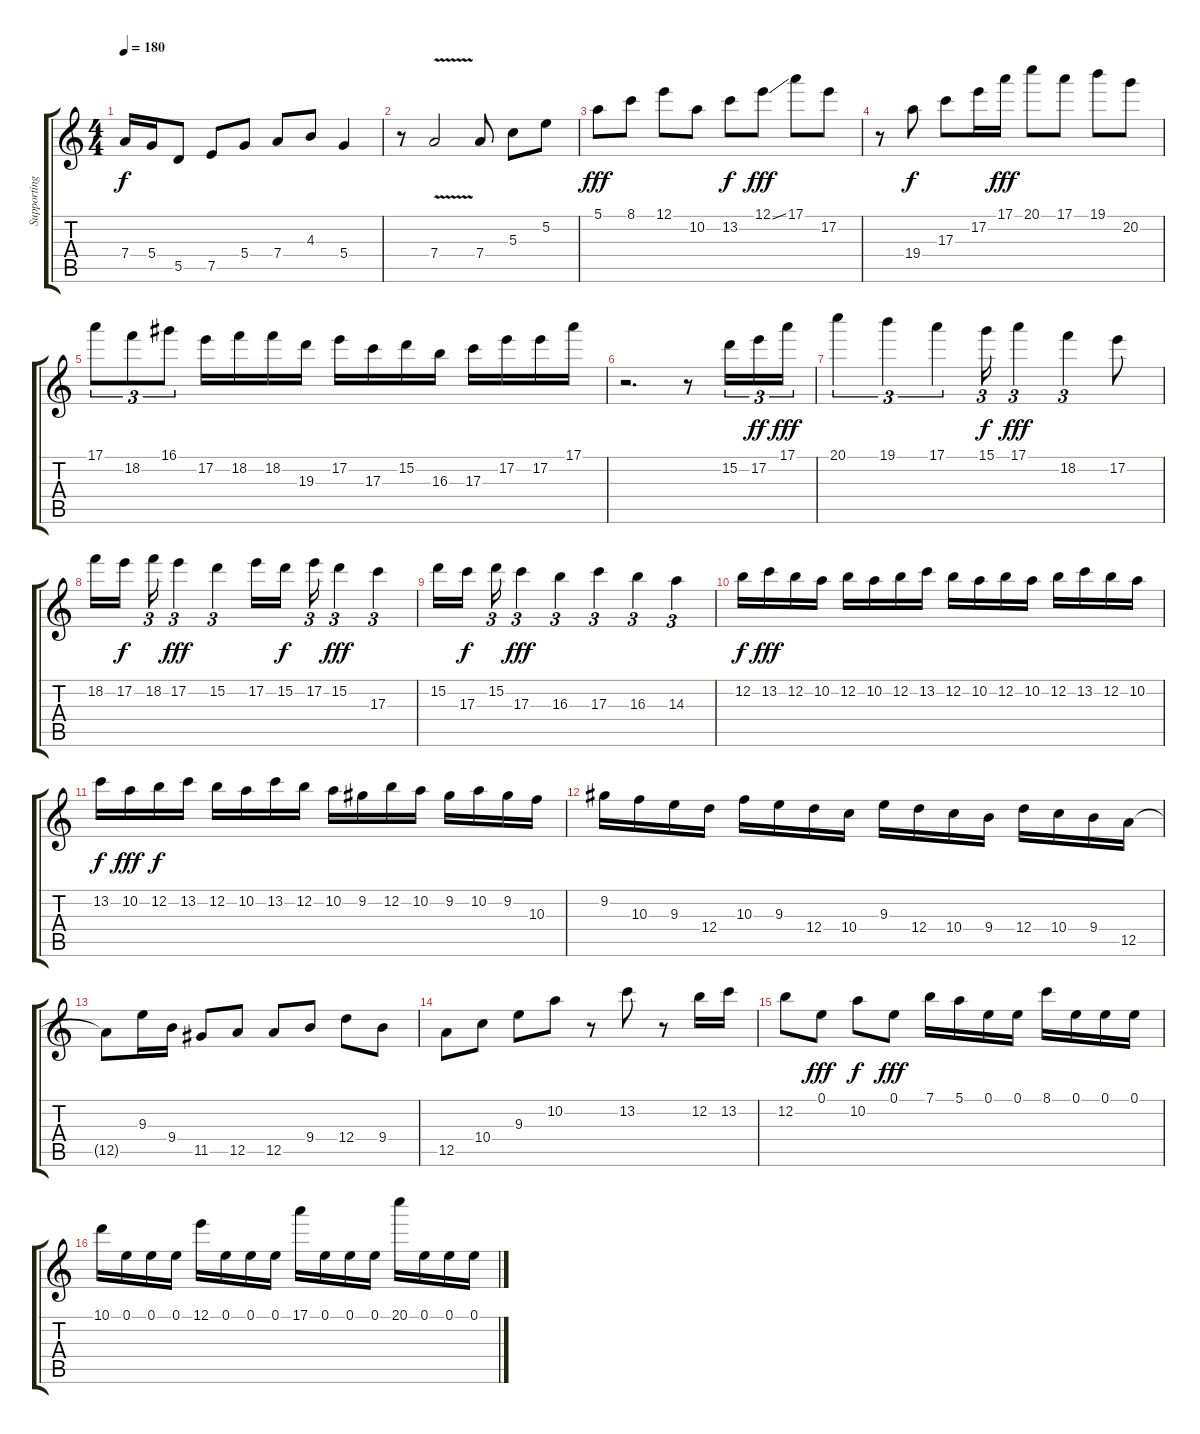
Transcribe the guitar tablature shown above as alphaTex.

\track ("Supporting Track" "Supporting") {instrument acousticguitarsteel}
\staff {score tabs}
\tuning (E4 B3 G3 D3 A2 E2) {hide}
\ts (4 4)
\tempo 180
\clef g2
\ks c
7.4.16{dy f} 5.4.16 5.5.8 7.5.8 5.4.8 7.4.8 4.3.8 5.4.4 |
r.8 7.4{v}.2 7.4.8 5.3.8 5.2.8 |
5.1.8{dy fff} 8.1.8 12.1.8 10.2.8 13.2.8{dy f} 12.1{ss}.8{dy fff} 17.1.8 17.2.8 |
r.8 19.4.8{dy f} 17.3.8 17.2.16 17.1.16{dy fff} 20.1.8 17.1.8 19.1.8 20.2.8 |
17.1.8{tu (3 2)} 18.2.8{tu (3 2)} 16.1.8{tu (3 2)} 17.2.16 18.2.16 18.2.16 19.3.16 17.2.16 17.3.16 15.2.16 16.3.16 17.3.16 17.2.16 17.2.16 17.1.16 |
r.2{d} r.8 15.2.16{tu (3 2)} 17.2.16{tu (3 2) dy ff} 17.1.16{tu (3 2) dy fff} |
20.1.4{tu (3 2)} 19.1.4{tu (3 2)} 17.1.4{tu (3 2)} 15.1.16{tu (3 2) dy f} 17.1.4{tu (3 2) dy fff} 18.2.4{tu (3 2)} 17.2.8 |
18.2.16 17.2.16{dy f beam splitsecondary} 18.2.16{tu (3 2)} 17.2.4{tu (3 2) dy fff} 15.2.4{tu (3 2)} 17.2.16 15.2.16{dy f beam splitsecondary} 17.2.16{tu (3 2)} 15.2.4{tu (3 2) dy fff} 17.3.4{tu (3 2)} |
15.2.16 17.3.16{dy f beam splitsecondary} 15.2.16{tu (3 2)} 17.3.4{tu (3 2) dy fff} 16.3.4{tu (3 2)} 17.3.4{tu (3 2)} 16.3.4{tu (3 2)} 14.3.4{tu (3 2)} |
12.2.16{dy f} 13.2.16{dy fff} 12.2.16 10.2.16 12.2.16 10.2.16 12.2.16 13.2.16 12.2.16 10.2.16 12.2.16 10.2.16 12.2.16 13.2.16 12.2.16 10.2.16 |
13.2.16{dy f} 10.2.16{dy fff} 12.2.16{dy f} 13.2.16 12.2.16 10.2.16 13.2.16 12.2.16 10.2.16 9.2.16 12.2.16 10.2.16 9.2.16 10.2.16 9.2.16 10.3.16 |
9.2.16 10.3.16 9.3.16 12.4.16 10.3.16 9.3.16 12.4.16 10.4.16 9.3.16 12.4.16 10.4.16 9.4.16 12.4.16 10.4.16 9.4.16 12.5.16 |
12.5{t}.8 9.3.16 9.4.16 11.5.8 12.5.8 12.5.8 9.4.8 12.4.8 9.4.8 |
12.5.8 10.4.8 9.3.8 10.2.8 r.8 13.2.8 r.8 12.2.16 13.2.16 |
12.2.8 0.1.8{dy fff} 10.2.8{dy f} 0.1.8{dy fff} 7.1.16 5.1.16 0.1.16 0.1.16 8.1.16 0.1.16 0.1.16 0.1.16 |
10.1.16 0.1.16 0.1.16 0.1.16 12.1.16 0.1.16 0.1.16 0.1.16 17.1.16 0.1.16 0.1.16 0.1.16 20.1.16 0.1.16 0.1.16 0.1.16
